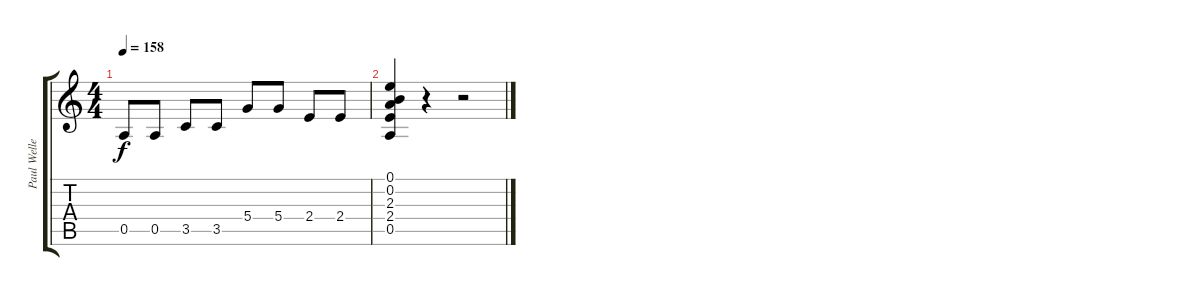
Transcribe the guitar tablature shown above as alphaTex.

\track ("Paul Weller" "Paul Welle") {instrument distortionguitar}
\staff {score tabs}
\tuning (E4 B3 G3 D3 A2 E2) {hide}
\ts (4 4)
\tempo 158
\clef g2
\ks c
0.5.8{dy f} 0.5.8 3.5.8 3.5.8 5.4.8 5.4.8 2.4.8 2.4.8 |
(0.1 0.2 2.3 2.4 0.5).4 r.4 r.2
